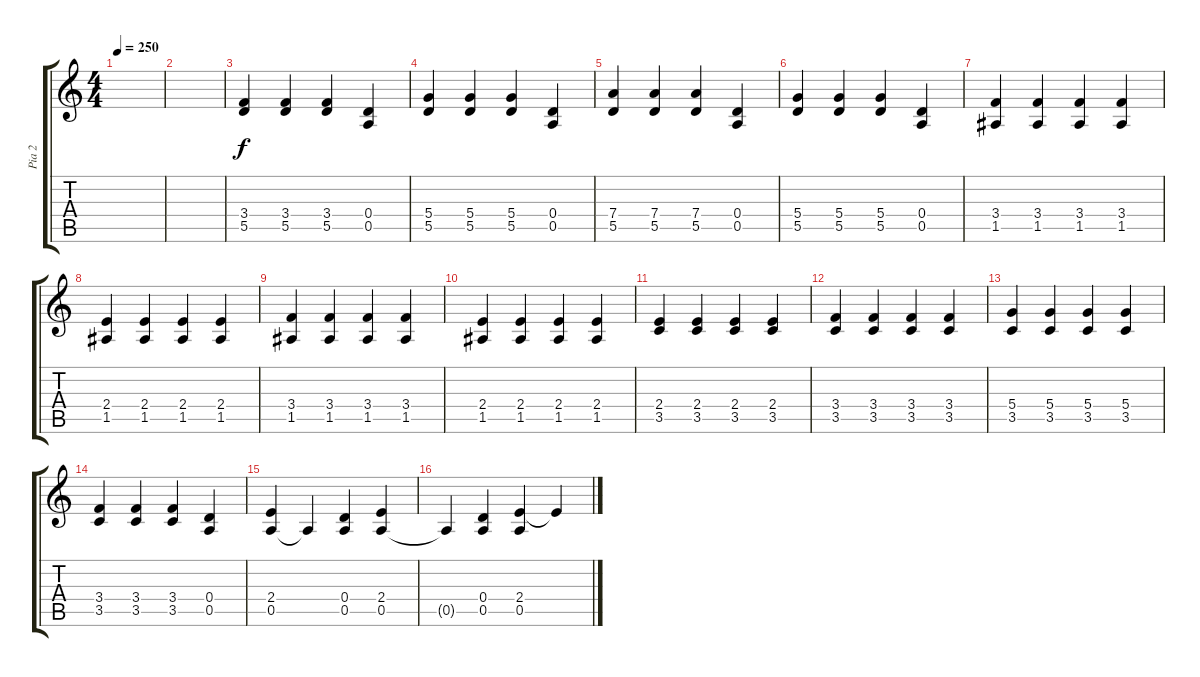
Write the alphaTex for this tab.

\track ("Pia 2" "Pia 2") {instrument overdrivenguitar}
\staff {score tabs}
\tuning (E4 B3 G3 D3 A2 E2) {hide}
\ts (4 4)
\tempo 250
\clef g2
\ks c
|
|
(3.4 5.5).4 (3.4 5.5).4 (3.4 5.5).4 (0.4 0.5).4 |
(5.4 5.5).4 (5.4 5.5).4 (5.4 5.5).4 (0.4 0.5).4 |
(7.4 5.5).4 (7.4 5.5).4 (7.4 5.5).4 (0.4 0.5).4 |
(5.4 5.5).4 (5.4 5.5).4 (5.4 5.5).4 (0.4 0.5).4 |
(3.4 1.5).4 (3.4 1.5).4 (3.4 1.5).4 (3.4 1.5).4 |
(2.4 1.5).4 (2.4 1.5).4 (2.4 1.5).4 (2.4 1.5).4 |
(3.4 1.5).4 (3.4 1.5).4 (3.4 1.5).4 (3.4 1.5).4 |
(2.4 1.5).4 (2.4 1.5).4 (2.4 1.5).4 (2.4 1.5).4 |
(2.4 3.5).4 (2.4 3.5).4 (2.4 3.5).4 (2.4 3.5).4 |
(3.4 3.5).4 (3.4 3.5).4 (3.4 3.5).4 (3.4 3.5).4 |
(5.4 3.5).4 (5.4 3.5).4 (5.4 3.5).4 (5.4 3.5).4 |
(3.4 3.5).4 (3.4 3.5).4 (3.4 3.5).4 (0.4 0.5).4 |
(2.4 0.5).4 0.5{t}.4 (0.4 0.5).4 (2.4 0.5).4 |
0.5{t}.4 (0.4 0.5).4 (2.4 0.5).4 2.4{t}.4
